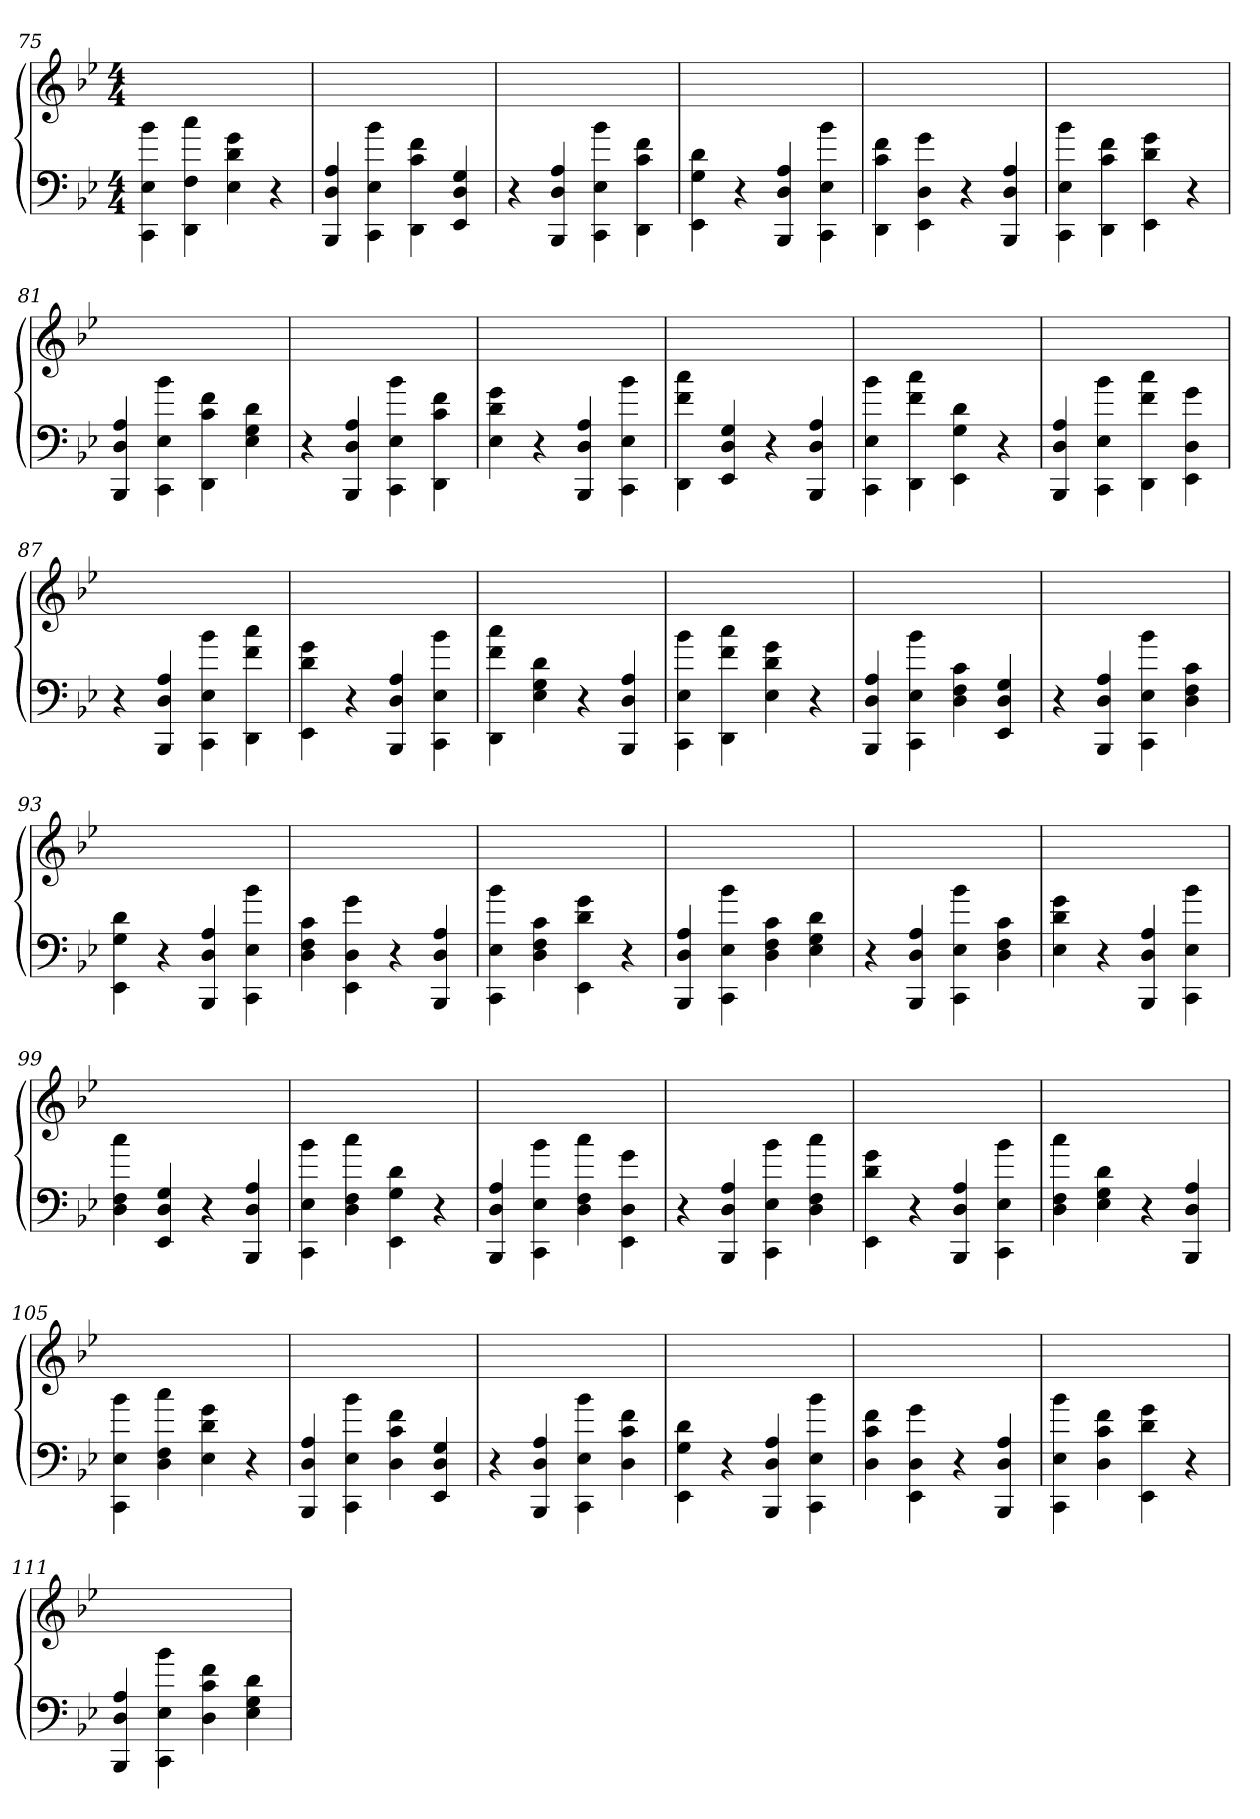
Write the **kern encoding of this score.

**kern	**kern
*part2	*part1
*staff2	*staff1
*clefF4	*clefG2
*k[b-e-]	*k[b-e-]
*B-:	*B-:
*M4/4	*M4/4
=75	=75
4CC 4E- 4b-	1ryy
4DD 4F 4cc	.
4E- 4d 4g	.
4r	.
=76	=76
4BBB- 4D 4A	1ryy
4CC 4E- 4b-	.
4DD 4c 4f	.
4EE- 4D 4G	.
=77	=77
4r	1ryy
4BBB- 4D 4A	.
4CC 4E- 4b-	.
4DD 4c 4f	.
=78	=78
4EE- 4G 4d	1ryy
4r	.
4BBB- 4D 4A	.
4CC 4E- 4b-	.
=79	=79
4DD 4c 4f	1ryy
4EE- 4D 4g	.
4r	.
4BBB- 4D 4A	.
=80	=80
4CC 4E- 4b-	1ryy
4DD 4c 4f	.
4EE- 4d 4g	.
4r	.
=81	=81
4BBB- 4D 4A	1ryy
4CC 4E- 4b-	.
4DD 4c 4f	.
4E- 4G 4d	.
=82	=82
4r	1ryy
4BBB- 4D 4A	.
4CC 4E- 4b-	.
4DD 4c 4f	.
=83	=83
4E- 4d 4g	1ryy
4r	.
4BBB- 4D 4A	.
4CC 4E- 4b-	.
=84	=84
4DD 4f 4cc	1ryy
4EE- 4D 4G	.
4r	.
4BBB- 4D 4A	.
=85	=85
4CC 4E- 4b-	1ryy
4DD 4f 4cc	.
4EE- 4G 4d	.
4r	.
=86	=86
4BBB- 4D 4A	1ryy
4CC 4E- 4b-	.
4DD 4f 4cc	.
4EE- 4D 4g	.
=87	=87
4r	1ryy
4BBB- 4D 4A	.
4CC 4E- 4b-	.
4DD 4f 4cc	.
=88	=88
4EE- 4d 4g	1ryy
4r	.
4BBB- 4D 4A	.
4CC 4E- 4b-	.
=89	=89
4DD 4f 4cc	1ryy
4E- 4G 4d	.
4r	.
4BBB- 4D 4A	.
=90	=90
4CC 4E- 4b-	1ryy
4DD 4f 4cc	.
4E- 4d 4g	.
4r	.
=91	=91
4BBB- 4D 4A	1ryy
4CC 4E- 4b-	.
4D 4F 4c	.
4EE- 4D 4G	.
=92	=92
4r	1ryy
4BBB- 4D 4A	.
4CC 4E- 4b-	.
4D 4F 4c	.
=93	=93
4EE- 4G 4d	1ryy
4r	.
4BBB- 4D 4A	.
4CC 4E- 4b-	.
=94	=94
4D 4F 4c	1ryy
4EE- 4D 4g	.
4r	.
4BBB- 4D 4A	.
=95	=95
4CC 4E- 4b-	1ryy
4D 4F 4c	.
4EE- 4d 4g	.
4r	.
=96	=96
4BBB- 4D 4A	1ryy
4CC 4E- 4b-	.
4D 4F 4c	.
4E- 4G 4d	.
=97	=97
4r	1ryy
4BBB- 4D 4A	.
4CC 4E- 4b-	.
4D 4F 4c	.
=98	=98
4E- 4d 4g	1ryy
4r	.
4BBB- 4D 4A	.
4CC 4E- 4b-	.
=99	=99
4D 4F 4cc	1ryy
4EE- 4D 4G	.
4r	.
4BBB- 4D 4A	.
=100	=100
4CC 4E- 4b-	1ryy
4D 4F 4cc	.
4EE- 4G 4d	.
4r	.
=101	=101
4BBB- 4D 4A	1ryy
4CC 4E- 4b-	.
4D 4F 4cc	.
4EE- 4D 4g	.
=102	=102
4r	1ryy
4BBB- 4D 4A	.
4CC 4E- 4b-	.
4D 4F 4cc	.
=103	=103
4EE- 4d 4g	1ryy
4r	.
4BBB- 4D 4A	.
4CC 4E- 4b-	.
=104	=104
4D 4F 4cc	1ryy
4E- 4G 4d	.
4r	.
4BBB- 4D 4A	.
=105	=105
4CC 4E- 4b-	1ryy
4D 4F 4cc	.
4E- 4d 4g	.
4r	.
=106	=106
4BBB- 4D 4A	1ryy
4CC 4E- 4b-	.
4D 4c 4f	.
4EE- 4D 4G	.
=107	=107
4r	1ryy
4BBB- 4D 4A	.
4CC 4E- 4b-	.
4D 4c 4f	.
=108	=108
4EE- 4G 4d	1ryy
4r	.
4BBB- 4D 4A	.
4CC 4E- 4b-	.
=109	=109
4D 4c 4f	1ryy
4EE- 4D 4g	.
4r	.
4BBB- 4D 4A	.
=110	=110
4CC 4E- 4b-	1ryy
4D 4c 4f	.
4EE- 4d 4g	.
4r	.
=111	=111
4BBB- 4D 4A	1ryy
4CC 4E- 4b-	.
4D 4c 4f	.
4E- 4G 4d	.
=	=
*-	*-
